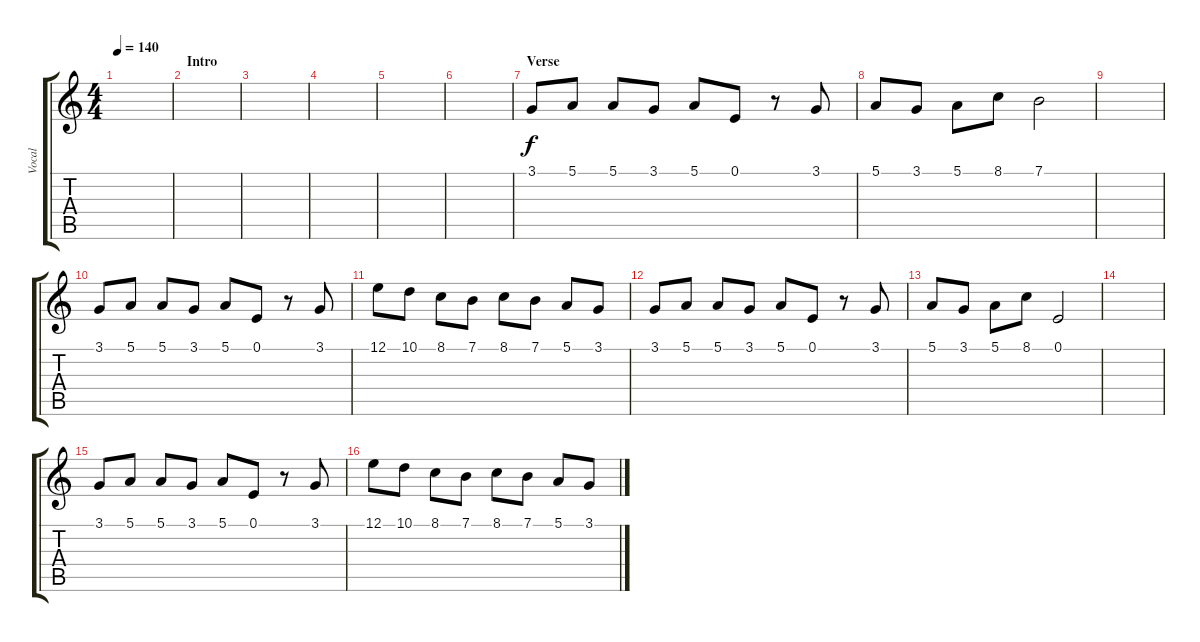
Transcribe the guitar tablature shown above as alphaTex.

\track ("Vocal" "Vocal") {instrument choiraahs}
\staff {score tabs}
\tuning (E4 B3 G3 D3 A2 E2) {hide}
\ts (4 4)
\tempo 140
\clef g2
\ks c
|
\section ("" "Intro")
|
|
|
|
|
\section ("" "Verse")
3.1.8 5.1.8 5.1.8 3.1.8 5.1.8 0.1.8 r.8 3.1.8 |
5.1.8 3.1.8 5.1.8 8.1.8 7.1.2 |
|
3.1.8 5.1.8 5.1.8 3.1.8 5.1.8 0.1.8 r.8 3.1.8 |
12.1.8 10.1.8 8.1.8 7.1.8 8.1.8 7.1.8 5.1.8 3.1.8 |
3.1.8 5.1.8 5.1.8 3.1.8 5.1.8 0.1.8 r.8 3.1.8 |
5.1.8 3.1.8 5.1.8 8.1.8 0.1.2 |
|
3.1.8 5.1.8 5.1.8 3.1.8 5.1.8 0.1.8 r.8 3.1.8 |
12.1.8 10.1.8 8.1.8 7.1.8 8.1.8 7.1.8 5.1.8 3.1.8
